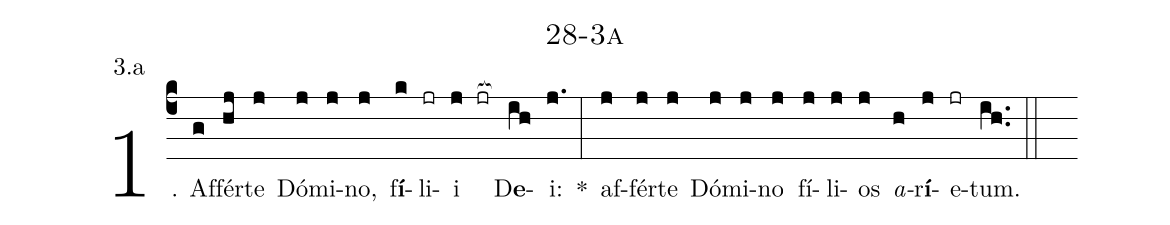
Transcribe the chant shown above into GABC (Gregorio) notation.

name: 28-3a;
annotation: 3.a;
%%
(c4)1. Af(g)fér(hj)te(j) Dó(j)mi(j)no,(j) f<b>í</b>(k)li(jr)i(j jr[ocb:1{]) D<b>e</b>(ih[ocb:0}])i:(j.) *(:) af(j)fér(j)te(j) Dó(j)mi(j)no(j) fí(j)li(j)os(j) <i>a</i>(h)r<b>í</b>(j)e(jr)tum.(ih..) (::)
